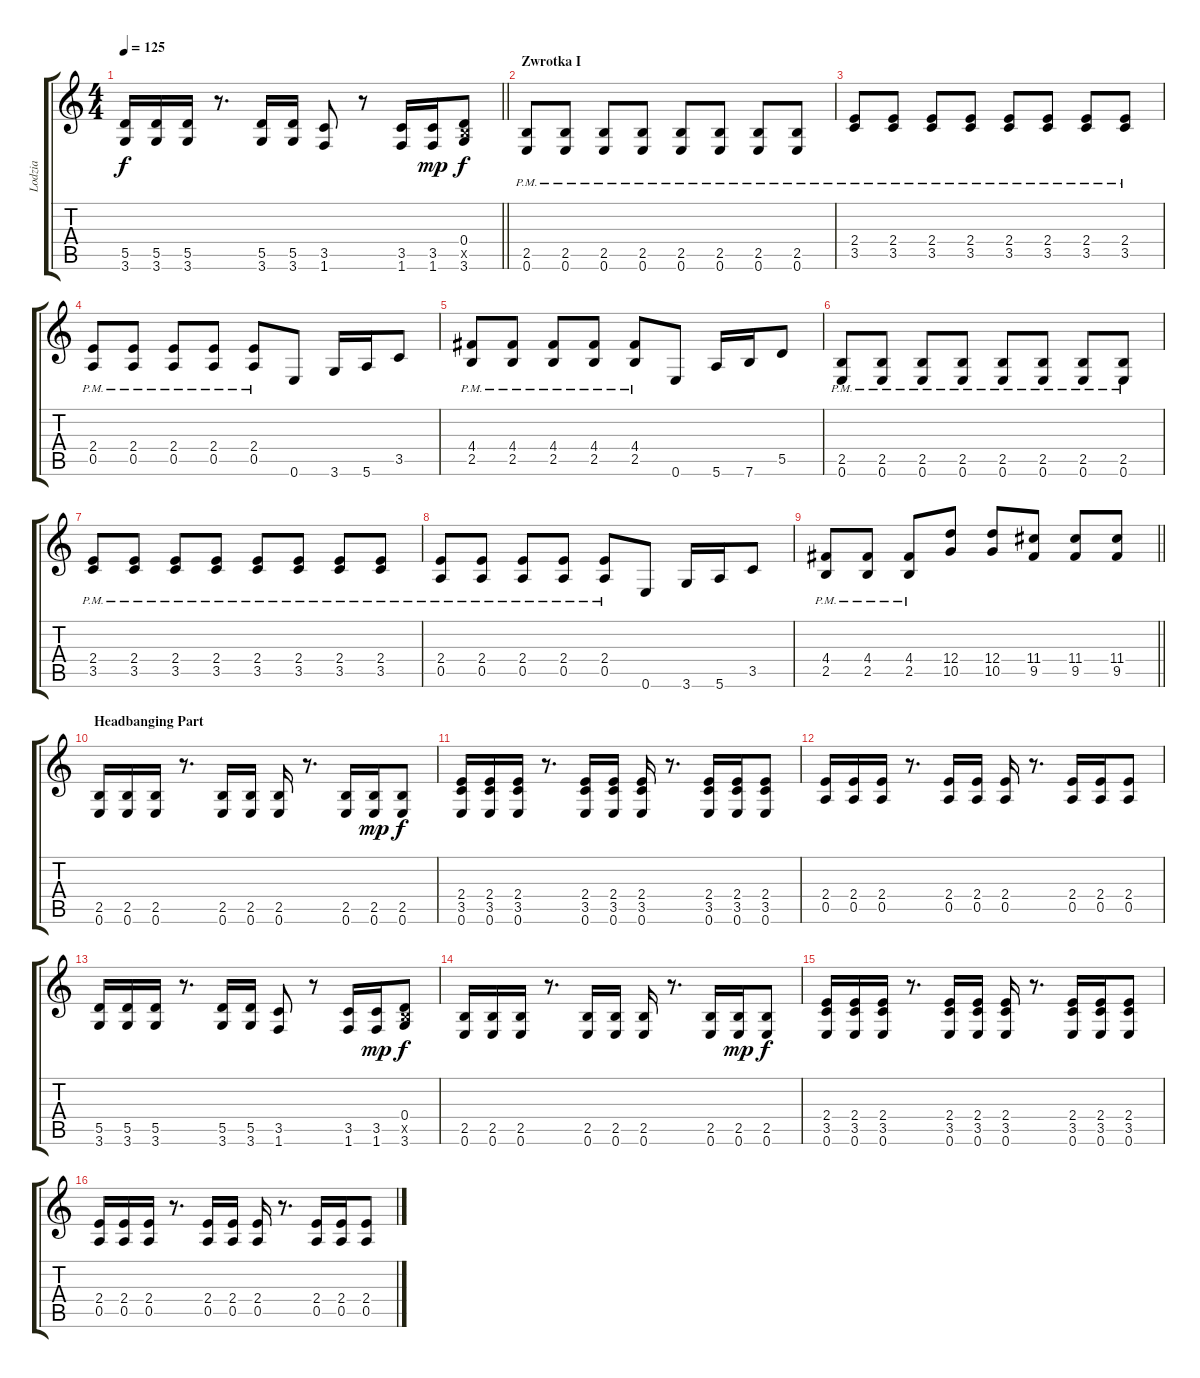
\track ("Lodzia" "Lodzia") {instrument distortionguitar}
\staff {score tabs}
\tuning (E4 B3 G3 D3 A2 E2) {hide}
\ts (4 4)
\tempo 125
\clef g2
\barLineRight lightlight
\ks c
(5.5 3.6).16{dy f} (5.5 3.6).16 (5.5 3.6).16 r.8{d} (5.5 3.6).16 (5.5 3.6).16 (3.5 1.6).8 r.8 (3.5 1.6).16 (3.5 1.6).16{dy mp} (0.4 2.5{x} 3.6).8{dy f} |
\section ("" "Zwrotka I")
(2.5{pm} 0.6{pm}).8 (2.5{pm} 0.6{pm}).8 (2.5{pm} 0.6{pm}).8 (2.5{pm} 0.6{pm}).8 (2.5{pm} 0.6{pm}).8 (2.5{pm} 0.6{pm}).8 (2.5{pm} 0.6{pm}).8 (2.5{pm} 0.6{pm}).8 |
(2.4{pm} 3.5{pm}).8 (2.4{pm} 3.5{pm}).8 (2.4{pm} 3.5{pm}).8 (2.4{pm} 3.5{pm}).8 (2.4{pm} 3.5{pm}).8 (2.4{pm} 3.5{pm}).8 (2.4{pm} 3.5{pm}).8 (2.4{pm} 3.5{pm}).8 |
(2.4{pm} 0.5{pm}).8 (2.4{pm} 0.5{pm}).8 (2.4{pm} 0.5{pm}).8 (2.4{pm} 0.5{pm}).8 (2.4{pm} 0.5{pm}).8 0.6.8 3.6.16 5.6.16 3.5.8 |
(4.4{pm} 2.5{pm}).8 (4.4{pm} 2.5{pm}).8 (4.4{pm} 2.5{pm}).8 (4.4{pm} 2.5{pm}).8 (4.4{pm} 2.5{pm}).8 0.6.8 5.6.16 7.6.16 5.5.8 |
(2.5{pm} 0.6{pm}).8 (2.5{pm} 0.6{pm}).8 (2.5{pm} 0.6{pm}).8 (2.5{pm} 0.6{pm}).8 (2.5{pm} 0.6{pm}).8 (2.5{pm} 0.6{pm}).8 (2.5{pm} 0.6{pm}).8 (2.5{pm} 0.6{pm}).8 |
(2.4{pm} 3.5{pm}).8 (2.4{pm} 3.5{pm}).8 (2.4{pm} 3.5{pm}).8 (2.4{pm} 3.5{pm}).8 (2.4{pm} 3.5{pm}).8 (2.4{pm} 3.5{pm}).8 (2.4{pm} 3.5{pm}).8 (2.4{pm} 3.5{pm}).8 |
(2.4{pm} 0.5{pm}).8 (2.4{pm} 0.5{pm}).8 (2.4{pm} 0.5{pm}).8 (2.4{pm} 0.5{pm}).8 (2.4{pm} 0.5{pm}).8 0.6.8 3.6.16 5.6.16 3.5.8 |
\barLineRight lightlight
(4.4{pm} 2.5{pm}).8 (4.4{pm} 2.5{pm}).8 (4.4{pm} 2.5{pm}).8 (12.4 10.5).8 (12.4 10.5).8 (11.4 9.5).8 (11.4 9.5).8 (11.4 9.5).8 |
\section ("" "Headbanging Part")
(2.5 0.6).16 (2.5 0.6).16 (2.5 0.6).16 r.8{d} (2.5 0.6).16 (2.5 0.6).16 (2.5 0.6).16 r.8{d} (2.5 0.6).16 (2.5 0.6).16{dy mp} (2.5 0.6).8{dy f} |
(2.4 3.5 0.6).16 (2.4 3.5 0.6).16 (2.4 3.5 0.6).16 r.8{d} (2.4 3.5 0.6).16 (2.4 3.5 0.6).16 (2.4 3.5 0.6).16 r.8{d} (2.4 3.5 0.6).16 (2.4 3.5 0.6).16 (2.4 3.5 0.6).8 |
(2.4 0.5).16 (2.4 0.5).16 (2.4 0.5).16 r.8{d} (2.4 0.5).16 (2.4 0.5).16 (2.4 0.5).16 r.8{d} (2.4 0.5).16 (2.4 0.5).16 (2.4 0.5).8 |
(5.5 3.6).16 (5.5 3.6).16 (5.5 3.6).16 r.8{d} (5.5 3.6).16 (5.5 3.6).16 (3.5 1.6).8 r.8 (3.5 1.6).16 (3.5 1.6).16{dy mp} (0.4 2.5{x} 3.6).8{dy f} |
(2.5 0.6).16 (2.5 0.6).16 (2.5 0.6).16 r.8{d} (2.5 0.6).16 (2.5 0.6).16 (2.5 0.6).16 r.8{d} (2.5 0.6).16 (2.5 0.6).16{dy mp} (2.5 0.6).8{dy f} |
(2.4 3.5 0.6).16 (2.4 3.5 0.6).16 (2.4 3.5 0.6).16 r.8{d} (2.4 3.5 0.6).16 (2.4 3.5 0.6).16 (2.4 3.5 0.6).16 r.8{d} (2.4 3.5 0.6).16 (2.4 3.5 0.6).16 (2.4 3.5 0.6).8 |
(2.4 0.5).16 (2.4 0.5).16 (2.4 0.5).16 r.8{d} (2.4 0.5).16 (2.4 0.5).16 (2.4 0.5).16 r.8{d} (2.4 0.5).16 (2.4 0.5).16 (2.4 0.5).8
